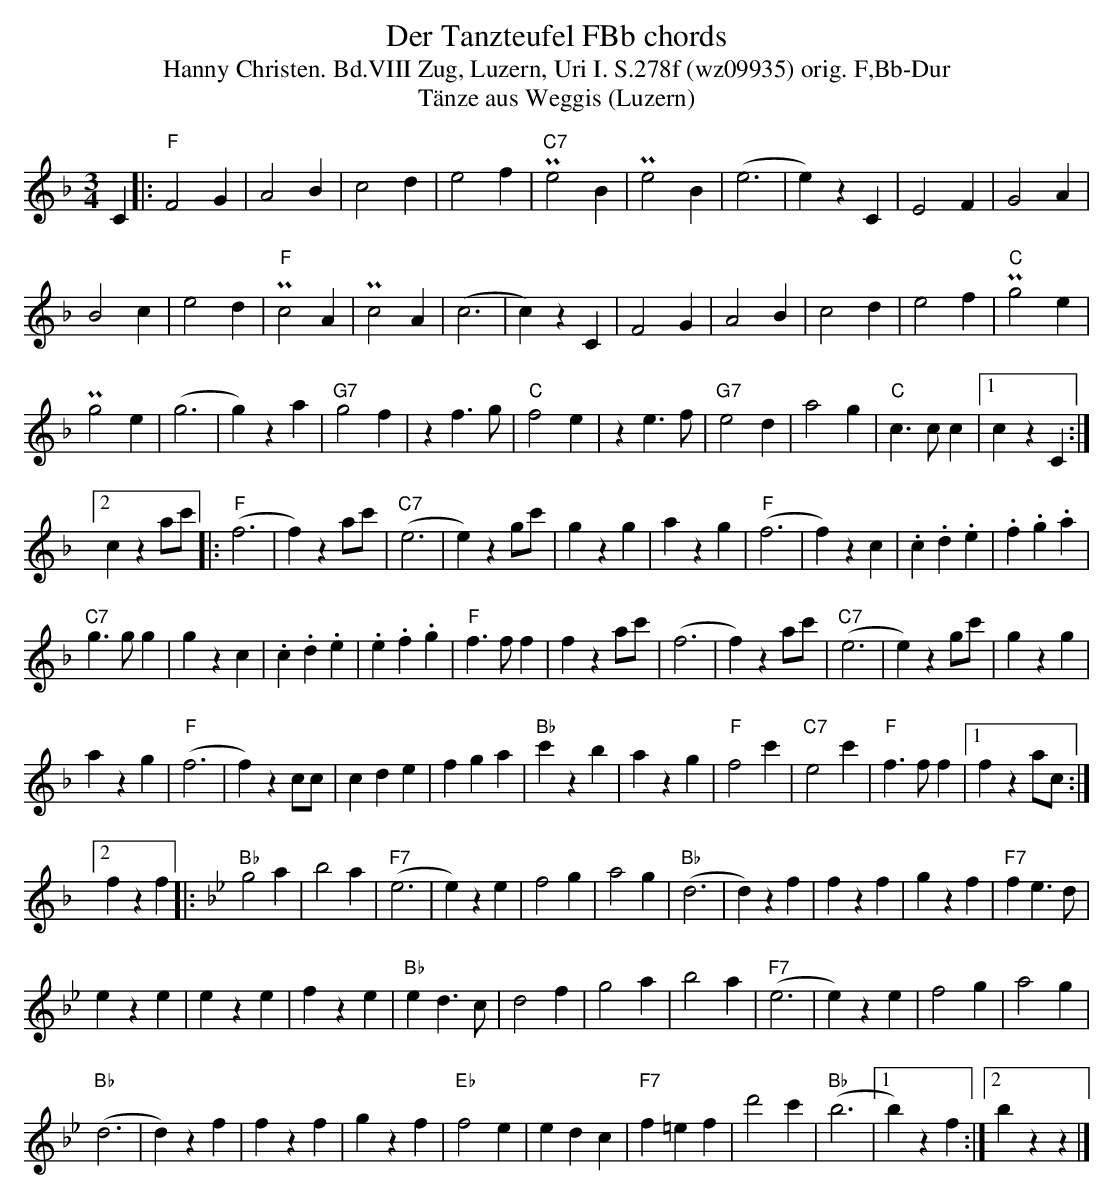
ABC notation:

X:1
T: Der Tanzteufel FBb chords
T:Hanny Christen. Bd.VIII Zug, Luzern, Uri I. S.278f (wz09935) orig. F,Bb-Dur
T: T\"anze aus Weggis (Luzern)
M:3/4
L:1/4
K:F %%MIDI gchordon
C |: "F"F2G | A2B | c2d | e2f | "C7"Pe2B | Pe2B | (e3 | e)zC | E2F | G2A |
B2c | e2d | "F"Pc2A | Pc2A | (c3 | c)zC | F2G | A2B | c2d | e2f | "C"Pg2e |
Pg2e | (g3 | g)za | "G7"g2f | zf>g | "C"f2e | ze>f | "G7"e2d | a2g | "C"c>cc |1 czC :|2
cza/c'/ |: "F"(f3 | f) za/c'/ | "C7"(e3 | e) zg/c'/ | gzg | azg | "F"(f3 | f)zc | .c.d.e | .f.g.a |
"C7"g>g g | gzc | .c.d.e | .e.f.g | "F"f>ff | fza/c'/ | (f3 | f) za/c'/ | "C7"(e3 | e)zg/c'/ | gzg |
azg | "F"(f3 | f)zc/c/ | cde | fga | "Bb"c'zb | azg | "F"f2c' | "C7"e2c' | "F"f>ff |1 fza/c/ :|2
fzf |: [K:Bb] "Bb"g2a | b2a | "F7"(e3 | e)ze | f2g | a2g | "Bb"(d3 | d)zf | fzf | gzf | "F7"fe>d |
eze | eze | fze | "Bb"ed>c | d2f | g2a | b2a | "F7"(e3 | e)ze | f2g | a2g |
"Bb"(d3 | d)zf | fzf | gzf | "Eb"f2e | edc | "F7"f=ef | d'2c' | "Bb"(b3 |1 b) zf :|2 bzz |]
